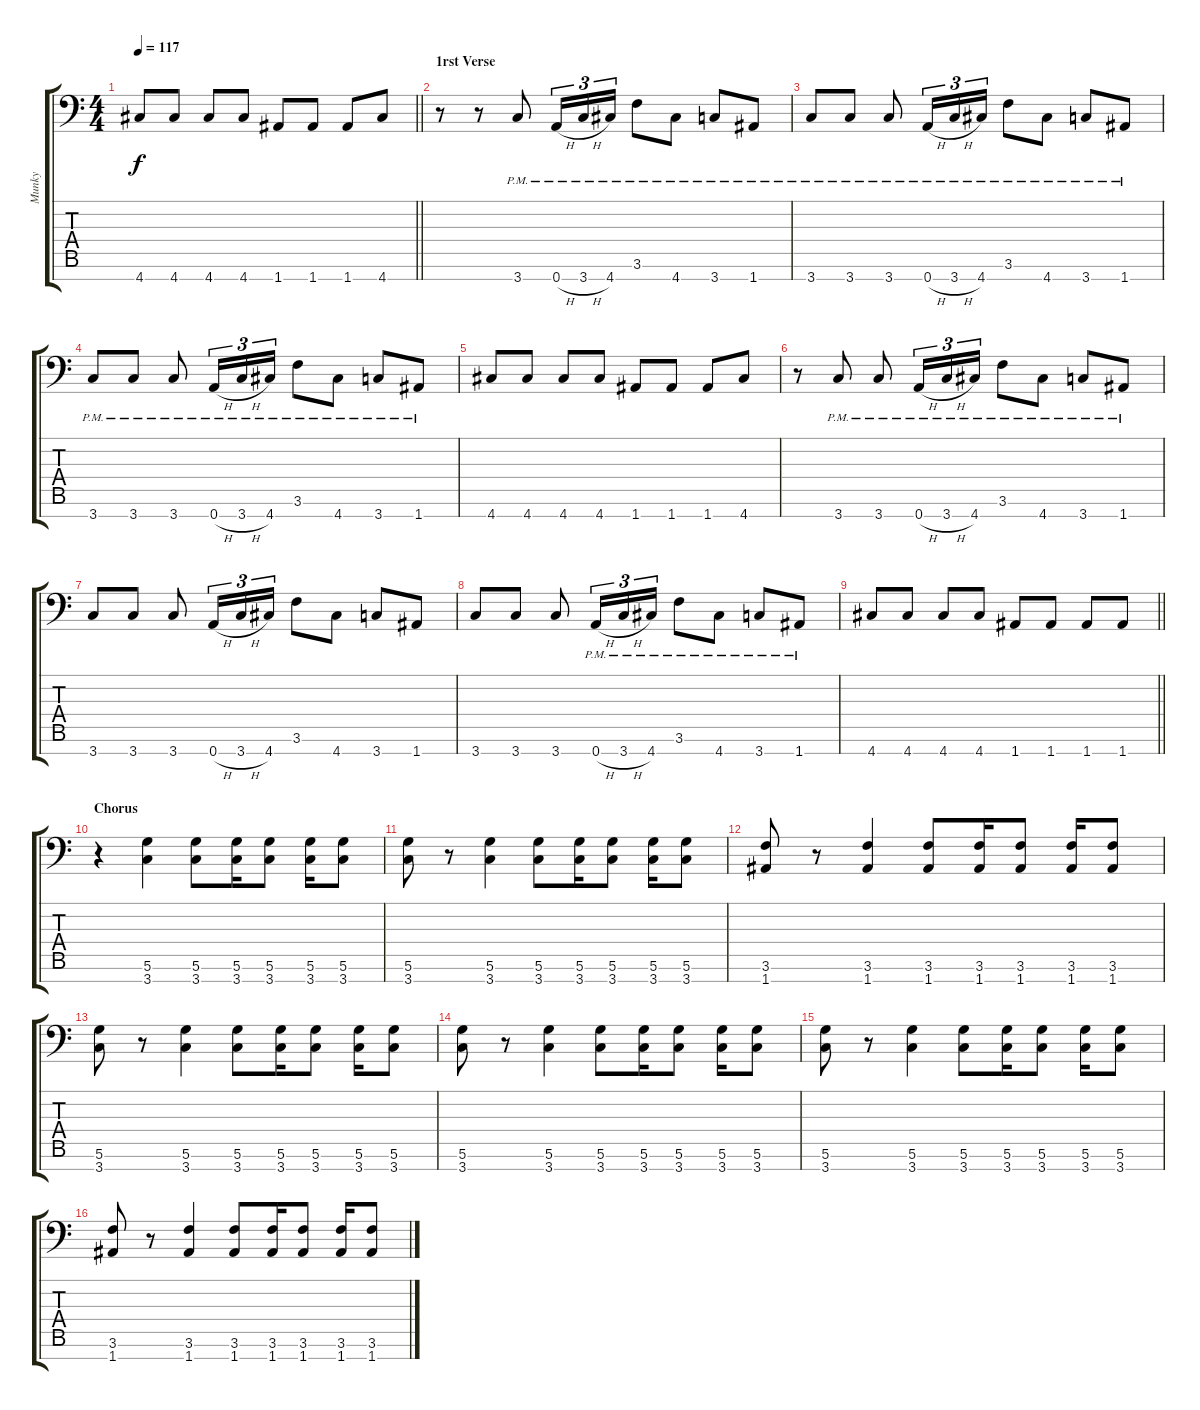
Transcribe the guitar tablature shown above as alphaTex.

\track ("Munky" "Munky") {instrument overdrivenguitar}
\staff {score tabs}
\tuning (D4 A3 F3 C3 G2 D2 A1) {hide}
\ts (4 4)
\tempo 117
\clef f4
\barLineRight lightlight
\ks c
4.7.8{dy f} 4.7.8 4.7.8 4.7.8 1.7.8 1.7.8 1.7.8 4.7.8 |
\section ("" "1rst Verse")
r.8 r.8 3.7{pm}.8 0.7{h pm}.16{tu (3 2)} 3.7{h pm}.16{tu (3 2)} 4.7{pm}.16{tu (3 2)} 3.6{pm}.8 4.7{pm}.8 3.7{pm}.8 1.7{pm}.8 |
3.7{pm}.8 3.7{pm}.8 3.7{pm}.8 0.7{h pm}.16{tu (3 2)} 3.7{h pm}.16{tu (3 2)} 4.7{pm}.16{tu (3 2)} 3.6{pm}.8 4.7{pm}.8 3.7{pm}.8 1.7{pm}.8 |
3.7{pm}.8 3.7{pm}.8 3.7{pm}.8 0.7{h pm}.16{tu (3 2)} 3.7{h pm}.16{tu (3 2)} 4.7{pm}.16{tu (3 2)} 3.6{pm}.8 4.7{pm}.8 3.7{pm}.8 1.7{pm}.8 |
4.7.8 4.7.8 4.7.8 4.7.8 1.7.8 1.7.8 1.7.8 4.7.8 |
r.8 3.7{pm}.8 3.7{pm}.8 0.7{h pm}.16{tu (3 2)} 3.7{h pm}.16{tu (3 2)} 4.7{pm}.16{tu (3 2)} 3.6{pm}.8 4.7{pm}.8 3.7{pm}.8 1.7{pm}.8 |
3.7.8 3.7.8 3.7.8 0.7{h}.16{tu (3 2)} 3.7{h}.16{tu (3 2)} 4.7.16{tu (3 2)} 3.6.8 4.7.8 3.7.8 1.7.8 |
3.7.8 3.7.8 3.7.8 0.7{h pm}.16{tu (3 2)} 3.7{h pm}.16{tu (3 2)} 4.7{pm}.16{tu (3 2)} 3.6{pm}.8 4.7{pm}.8 3.7{pm}.8 1.7{pm}.8 |
\barLineRight lightlight
4.7.8 4.7.8 4.7.8 4.7.8 1.7.8 1.7.8 1.7.8 1.7.8 |
\section ("" "Chorus")
r.4 (5.6 3.7).4 (5.6 3.7).8 (5.6 3.7).16 (5.6 3.7).8 (5.6 3.7).16 (5.6 3.7).8 |
(5.6 3.7).8 r.8 (5.6 3.7).4 (5.6 3.7).8 (5.6 3.7).16 (5.6 3.7).8 (5.6 3.7).16 (5.6 3.7).8 |
(3.6 1.7).8 r.8 (3.6 1.7).4 (3.6 1.7).8 (3.6 1.7).16 (3.6 1.7).8 (3.6 1.7).16 (3.6 1.7).8 |
(5.6 3.7).8 r.8 (5.6 3.7).4 (5.6 3.7).8 (5.6 3.7).16 (5.6 3.7).8 (5.6 3.7).16 (5.6 3.7).8 |
(5.6 3.7).8 r.8 (5.6 3.7).4 (5.6 3.7).8 (5.6 3.7).16 (5.6 3.7).8 (5.6 3.7).16 (5.6 3.7).8 |
(5.6 3.7).8 r.8 (5.6 3.7).4 (5.6 3.7).8 (5.6 3.7).16 (5.6 3.7).8 (5.6 3.7).16 (5.6 3.7).8 |
(3.6 1.7).8 r.8 (3.6 1.7).4 (3.6 1.7).8 (3.6 1.7).16 (3.6 1.7).8 (3.6 1.7).16 (3.6 1.7).8
